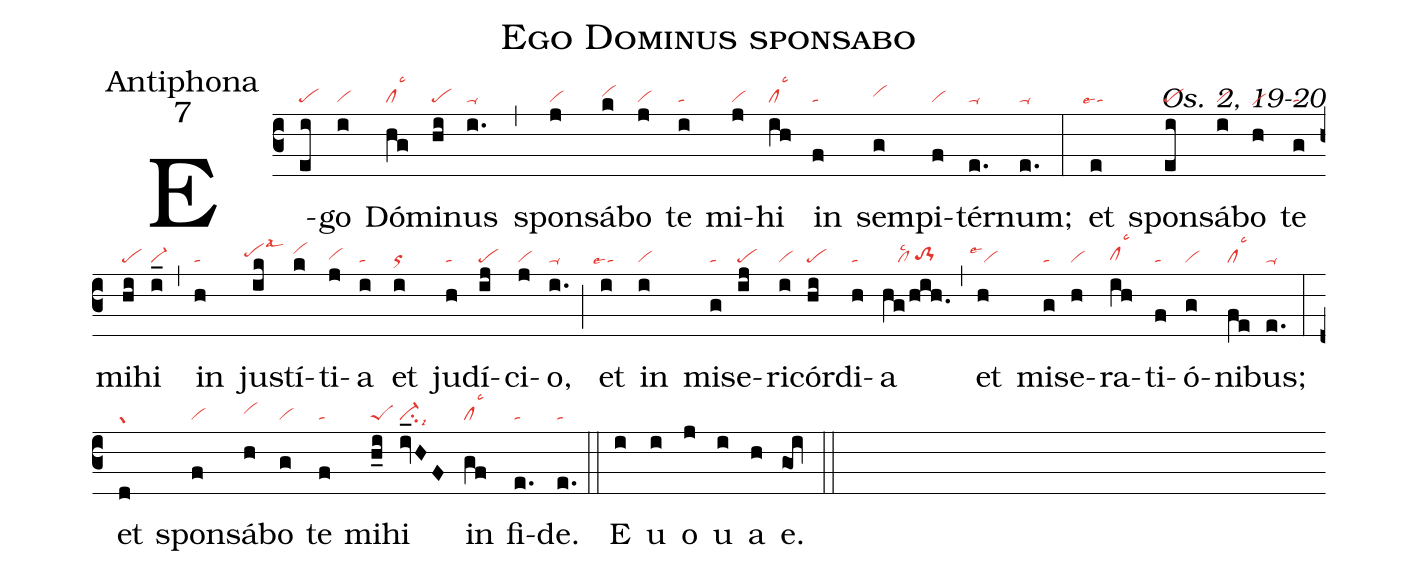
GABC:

nabc-lines:1;
name:Ego Dominus sponsabo;
office-part:Antiphona;
mode:7;
commentary:Os. 2, 19-20;
%%
(c3) E(ei|pe)go(i|vi) Dó(hg|cllsc3)mi(hi|pe)nus(i.|ta-) (,) spon(j|vi)sá(k|vihh)bo(j|vi) te(i|ta) mi(j|vi)hi(ih|cllsc3) in(f|ta) sem(g|vihh)pi(f|vi)tér(e.|ta-)num;(e.|ta-) (:) et(e|``talse4) spon(ei|pe)sá(i|vi)bo(h|vihe) te(g|ta) mi(hi|pe)hi(i_|vi-) (,) in(h|ta) ju(ik|``pehhlsal3)stí(k|vihi)ti(j|vihg)a(i|ta) et(i|or) ju(h|ta)dí(ij|pe)ci(j|vi)o,(i.|ta-) (;) et(i|``talse4) in(i|vi) mi(g|ta)se(ij|pe)ri(i|vi)cór(hi|pe)di(h|ta)a(hg/hih.|////cllsc2/to-1hg) (,) et(h|``vilse1) mi(g|ta)se(h|vi)ra(ih|clhglsc3)ti(f|ta)ó(g|vi)ni(fe|cllsc3)bus;(e.|ta-) (:) et(d|gr) spon(f|vi)sá(h|vihh)bo(g|vi) te(f|ta) mi(h_i|peS)hi(iv_HF|ci-lsi9) in(gf|cllsc3) fi(e.|ta)de.(e.|ta) (::)
<eu>E(i) u(i) o(j) u(i) a(h) e.(goi) </eu>(::)
